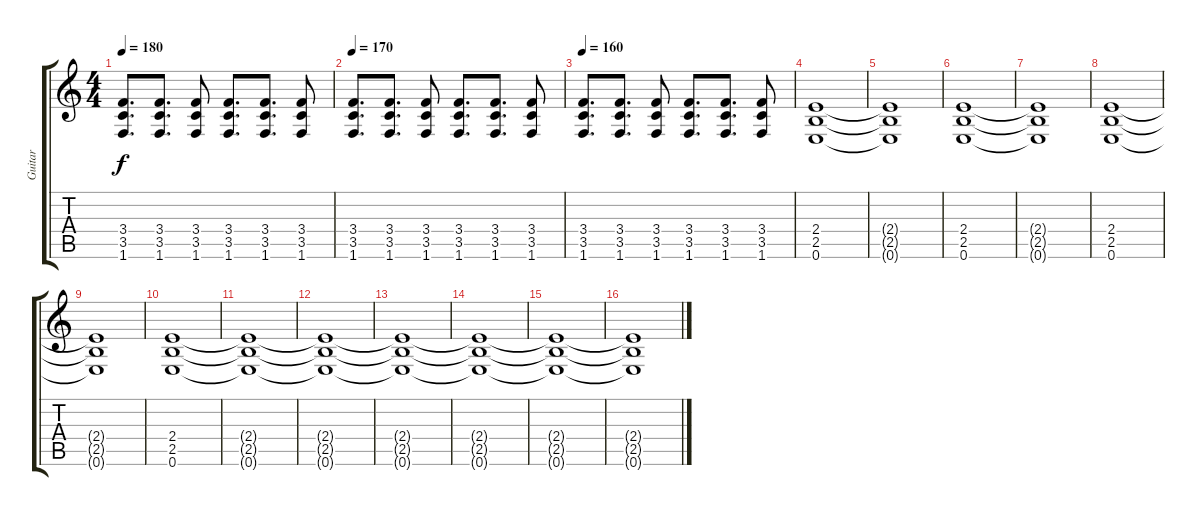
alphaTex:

\track ("Guitar" "Guitar") {instrument distortionguitar}
\staff {score tabs}
\tuning (E4 B3 G3 D3 A2 E2) {hide}
\ts (4 4)
\tempo 180
\clef g2
\ks c
(3.4 3.5 1.6).8{d dy f} (3.4 3.5 1.6).8{d} (3.4 3.5 1.6).8 (3.4 3.5 1.6).8{d} (3.4 3.5 1.6).8{d} (3.4 3.5 1.6).8 |
\tempo 170
(3.4 3.5 1.6).8{d} (3.4 3.5 1.6).8{d} (3.4 3.5 1.6).8 (3.4 3.5 1.6).8{d} (3.4 3.5 1.6).8{d} (3.4 3.5 1.6).8 |
\tempo 160
(3.4 3.5 1.6).8{d} (3.4 3.5 1.6).8{d} (3.4 3.5 1.6).8 (3.4 3.5 1.6).8{d} (3.4 3.5 1.6).8{d} (3.4 3.5 1.6).8 |
(2.4 2.5 0.6).1 |
(2.4{t} 2.5{t} 0.6{t}).1 |
(2.4 2.5 0.6).1 |
(2.4{t} 2.5{t} 0.6{t}).1 |
(2.4 2.5 0.6).1 |
(2.4{t} 2.5{t} 0.6{t}).1 |
(2.4 2.5 0.6).1 |
(2.4{t} 2.5{t} 0.6{t}).1 |
(2.4{t} 2.5{t} 0.6{t}).1 |
(2.4{t} 2.5{t} 0.6{t}).1 |
(2.4{t} 2.5{t} 0.6{t}).1 |
(2.4{t} 2.5{t} 0.6{t}).1 |
(2.4{t} 2.5{t} 0.6{t}).1
